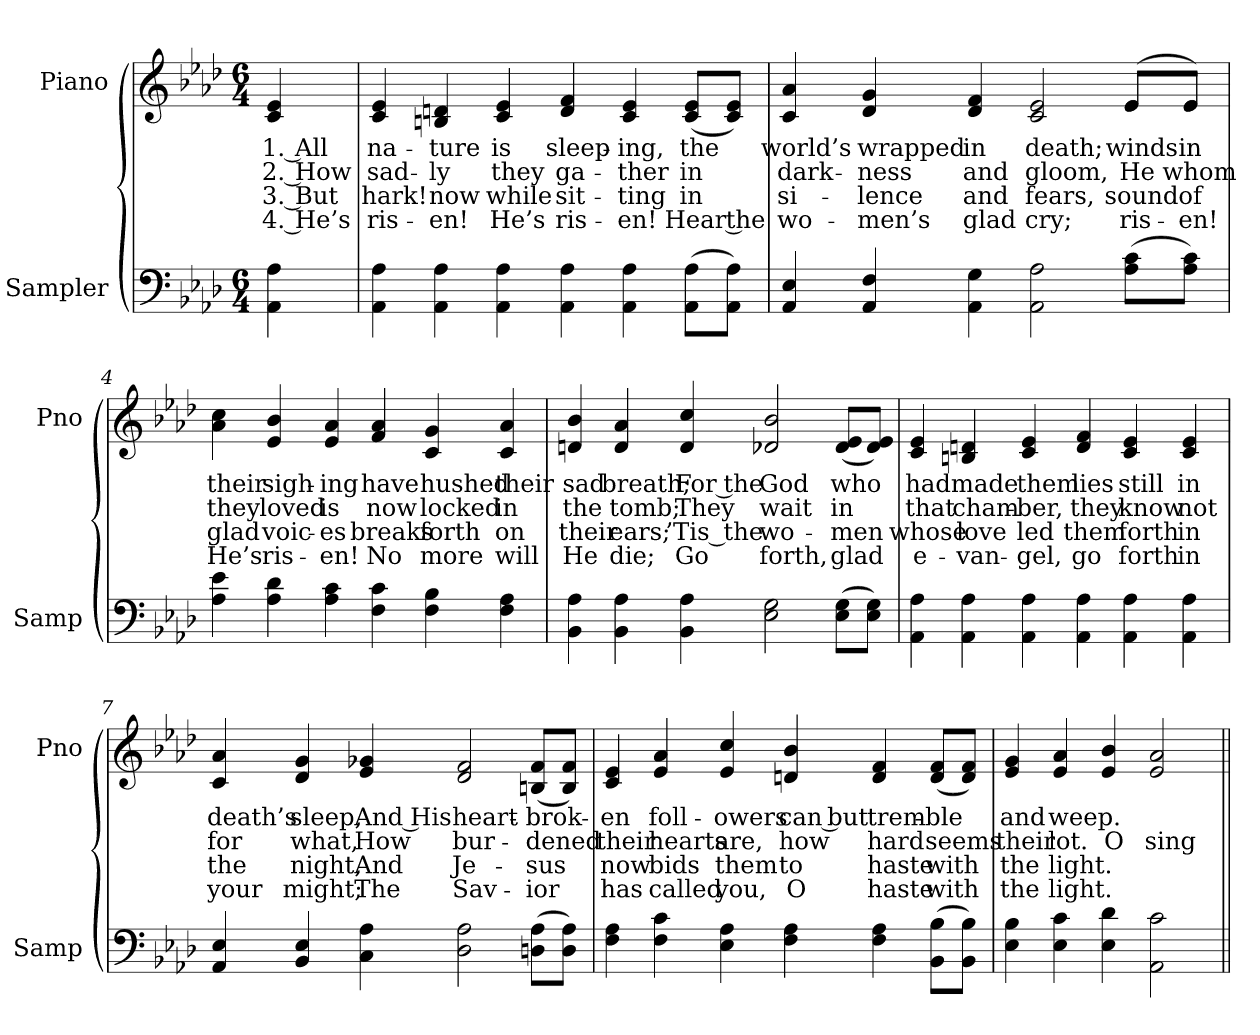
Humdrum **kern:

**kern	**kern	**text	**text	**text	**text
*part2	*part1	*part1	*part1	*part1	*part1
*staff2	*staff1	*staff1	*staff1	*staff1	*staff1
*I"Sampler	*I"Piano	*	*	*	*
*I'Samp	*I'Pno	*	*	*	*
*clefF4	*clefG2	*	*	*	*
*k[b-e-a-d-]	*k[b-e-a-d-]	*	*	*	*
*A-:	*A-:	*	*	*	*
*M6/4	*M6/4	*	*	*	*
=1	=1	=1	=1	=1	=1
4AA- 4A-	4c 4e-	1. All	2. How	3. But	4. He’s
=2	=2	=2	=2	=2	=2
4AA- 4A-	4c 4e-	na-	sad-	hark!	ris-
4AA- 4A-	4Bn 4dn	-ture	-ly	now	-en!
4AA- 4A-	4c 4e-	is	they	while	He’s
4AA- 4A-	4d 4f	sleep-	ga-	sit-	ris-
4AA- 4A-	4c 4e-	-ing,	-ther	-ting	-en!
(8AA-\ 8A-\L	(8c/ 8e-/L	the	in	in	Hear the
8AA-\ 8A-\J)	8c/ 8e-/J)	.	.	.	.
=3	=3	=3	=3	=3	=3
*	*^	*	*	*	*
4AA- 4E-	4c 4a-	4ryy	world’s	dark-	si-	wo-
*	*v	*v	*	*	*	*
4AA- 4F	4d- 4g	wrapped	-ness	-lence	-men’s
4AA- 4G	4d- 4f	in	and	and	glad
2AA- 2A-	2c 2e-	death;	gloom,	fears,	cry;
*	*^	*	*	*	*
(8A-\ 8c\L	(8e-/L	8e-/L	winds	He	sound	ris-
8A-\ 8c\J)	8e-/J)	8e-/J	in	whom	of	-en!
*	*v	*v	*	*	*	*
=4	=4	=4	=4	=4	=4
4A- 4e-	4a- 4cc	their	they	glad	He’s
4A- 4d-	4e- 4b-	sigh-	loved	voic-	ris-
4A- 4c	4e- 4a-	-ing	is	-es	-en!
4F 4c	4f 4a-	have	now	breaks	No
4F 4B-	4c 4g	hushed	locked	forth	more
4F 4A-	4c 4a-	their	in	on	will
=5	=5	=5	=5	=5	=5
4BB- 4A-	4dn 4b-	sad	the	their	He
4BB- 4A-	4d 4a-	breath;	tomb;	ears;	die;
4BB- 4A-	4d 4cc	For the	They	’Tis the	Go
2E- 2G	2d-X 2b-	God	wait	wo-	forth,
(8E-\ 8G\L	(8d-/ 8e-/L	who	in	-men	glad
8E-\ 8G\J)	8d-/ 8e-/J)	.	.	.	.
=6	=6	=6	=6	=6	=6
4AA- 4A-	4c 4e-	had	that	whose	e-
4AA- 4A-	4Bn 4dn	made	cham-	love	-van-
4AA- 4A-	4c 4e-	them	-ber,	led	-gel,
4AA- 4A-	4d 4f	lies	they	them	go
4AA- 4A-	4c 4e-	still	know	forth	forth
4AA- 4A-	4c 4e-	in	not	in	in
=7	=7	=7	=7	=7	=7
4AA- 4E-	4c 4a-	death’s	for	the	your
4BB- 4E-	4d- 4g	sleep,	what,	night,	might;
4C 4A-	4e- 4g-X	And His	How	And	The
2D- 2A-	2d- 2f	heart-	bur-	Je-	Sav-
(8Dn\ 8A-\L	(8Bn/ 8f/L	-brok-	-dened	-sus	-ior
8D\ 8A-\J)	8B/ 8f/J)	.	.	.	.
=8	=8	=8	=8	=8	=8
4F 4A-	4c 4e-	-en	their	now	has
4F 4c	4e- 4a-	foll-	hearts	bids	called
4E- 4A-	4e- 4cc	-owers	are,	them	you,
4F 4A-	4dn 4b-	can but	how	to	O
4F 4A-	4d 4f	trem-	hard	haste	haste
(8BB-\ 8B-\L	(8d/ 8f/L	-ble	seems	with	with
8BB-\ 8B-\J)	8d/ 8f/J)	.	.	.	.
=9	=9	=9	=9	=9	=9
4E- 4B-	4e- 4g	and	their	the	the
4E- 4c	4e- 4a-	weep.	lot.	light.	light.
4E- 4d-	4e- 4b-	.	O	.	.
2AA- 2c	2e- 2a-	.	sing	.	.
=||	=||	=||	=||	=||	=||
*-	*-	*-	*-	*-	*-
